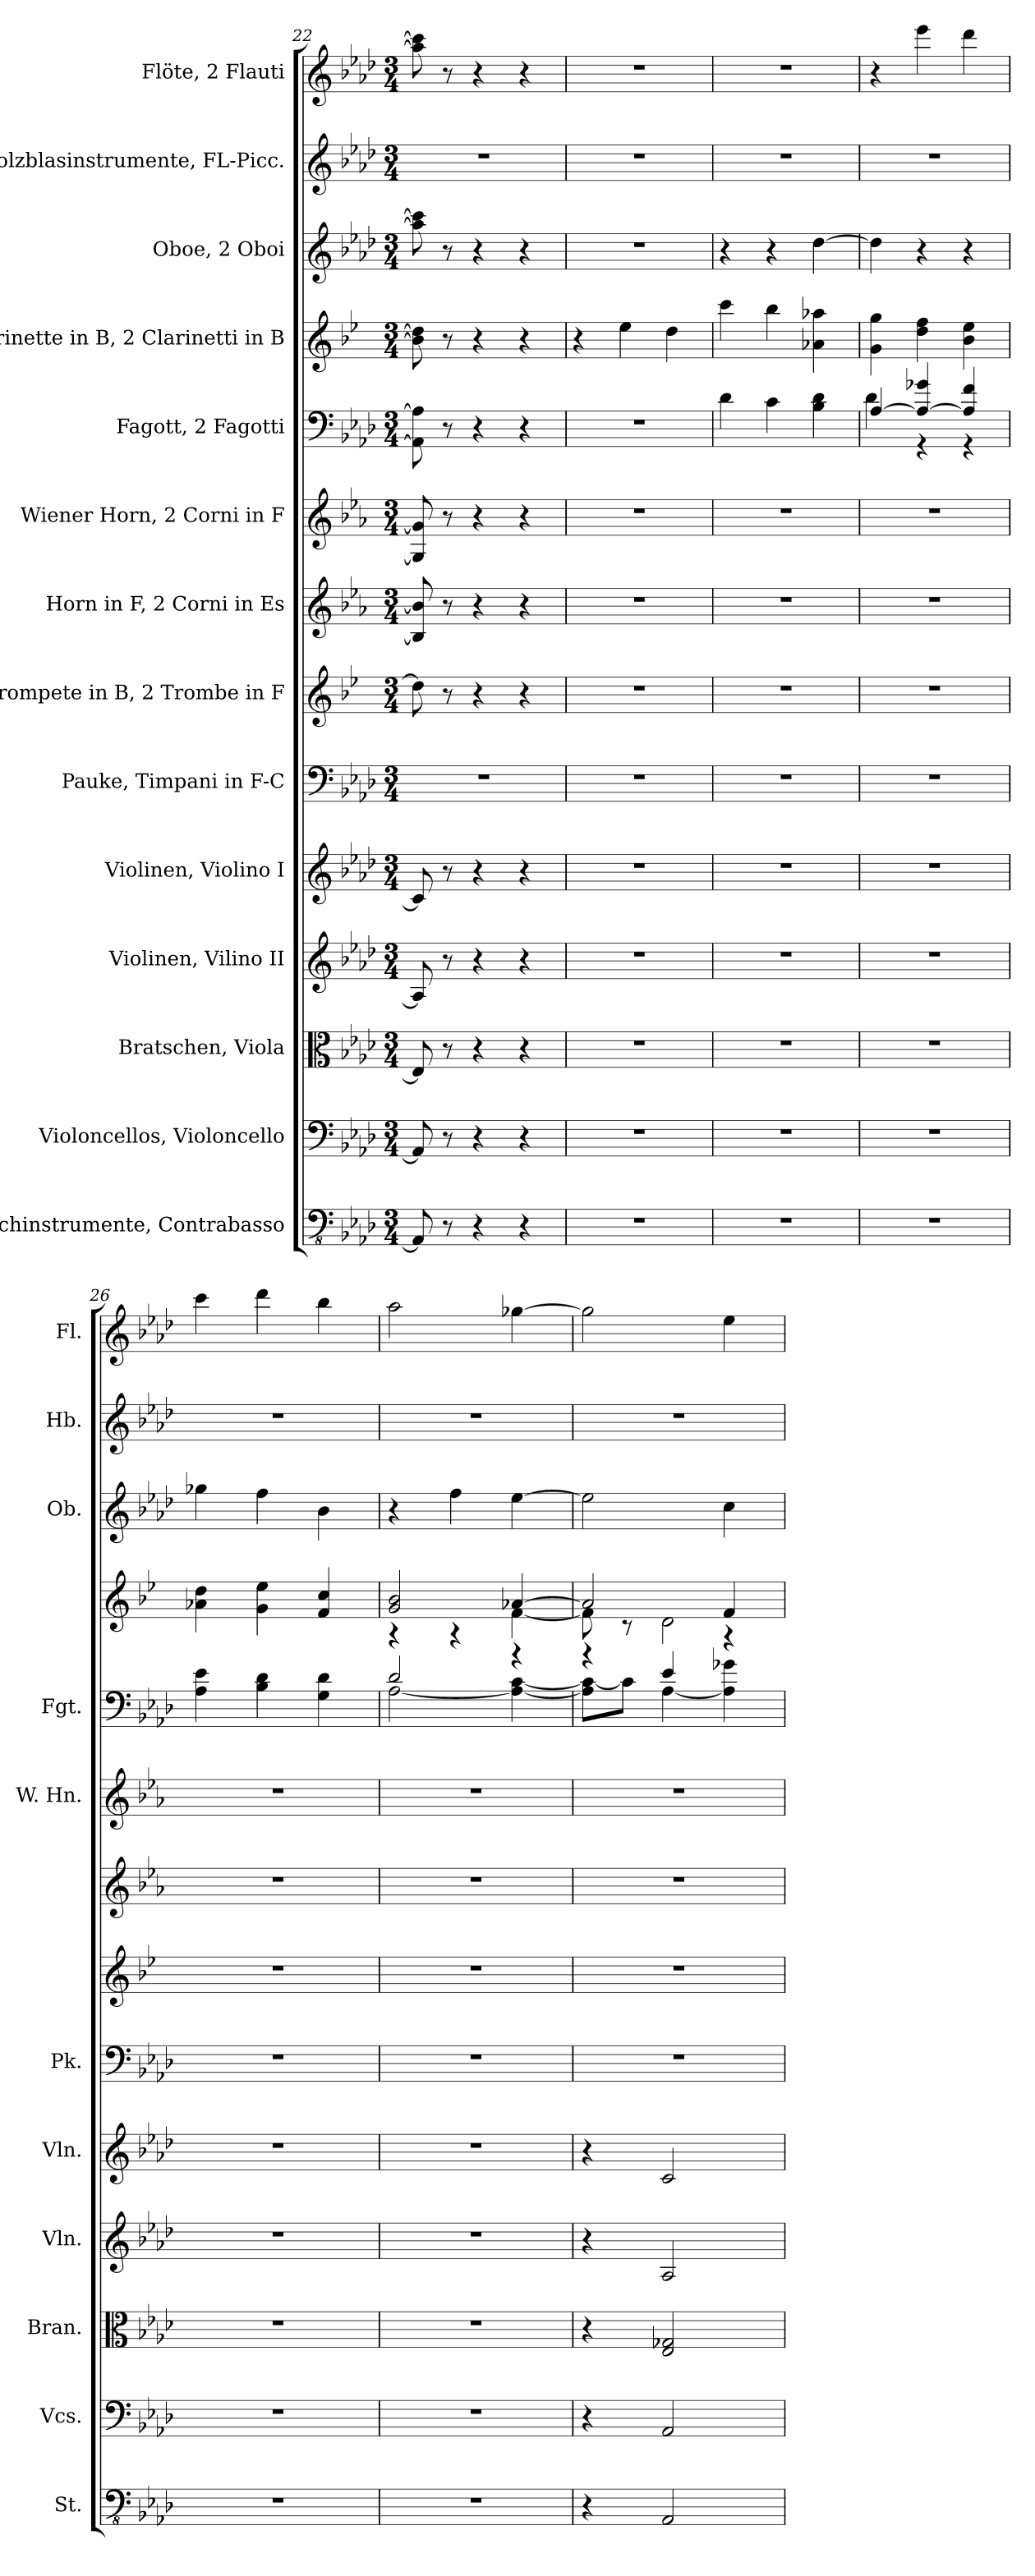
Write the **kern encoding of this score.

**kern	**kern	**kern	**kern	**kern	**kern	**kern	**kern	**kern	**kern	**kern	**kern	**kern	**kern
*part14	*part13	*part12	*part11	*part10	*part9	*part8	*part7	*part6	*part5	*part4	*part3	*part2	*part1
*staff14	*staff13	*staff12	*staff11	*staff10	*staff9	*staff8	*staff7	*staff6	*staff5	*staff4	*staff3	*staff2	*staff1
*I"Streichinstrumente, Contrabasso	*I"Violoncellos, Violoncello	*I"Bratschen, Viola	*I"Violinen, Vilino II	*I"Violinen, Violino I	*I"Pauke, Timpani in F-C	*I"Trompete in B, 2 Trombe in F	*I"Horn in F, 2 Corni in Es	*I"Wiener Horn, 2 Corni in F	*I"Fagott, 2 Fagotti	*I"Klarinette in B, 2 Clarinetti in B	*I"Oboe, 2 Oboi	*I"Holzblasinstrumente, FL-Picc.	*I"Flöte, 2 Flauti
*I'St.	*I'Vcs.	*I'Bran.	*I'Vln.	*I'Vln.	*I'Pk.	*	*	*I'W. Hn.	*I'Fgt.	*	*I'Ob.	*I'Hb.	*I'Fl.
*clefFv4	*clefF4	*clefC3	*clefG2	*clefG2	*clefF4	*clefG2	*clefG2	*clefG2	*clefF4	*clefG2	*clefG2	*clefG2	*clefG2
*	*	*	*	*	*	*ITrd1c2	*ITrd4c7	*ITrd4c7	*	*ITrd1c2	*	*	*
*k[b-e-a-d-]	*k[b-e-a-d-]	*k[b-e-a-d-]	*k[b-e-a-d-]	*k[b-e-a-d-]	*k[b-e-a-d-]	*k[b-e-a-d-]	*k[b-e-a-d-]	*k[b-e-a-d-]	*k[b-e-a-d-]	*k[b-e-a-d-]	*k[b-e-a-d-]	*k[b-e-a-d-]	*k[b-e-a-d-]
*M3/4	*M3/4	*M3/4	*M3/4	*M3/4	*M3/4	*M3/4	*M3/4	*M3/4	*M3/4	*M3/4	*M3/4	*M3/4	*M3/4
=22	=22	=22	=22	=22	=22	=22	=22	=22	=22	=22	=22	=22	=22
8AAA-/]	8AA-/]	8E-/]	8A-/]	8c/]	2.r	8cc\]	8E-/] 8e-/]	8C/] 8c/]	8AA-\] 8A-\]	8a-\] 8cc\]	8aa-\] 8ccc\]	2.r	8aa-\] 8ccc\]
8r	8r	8r	8r	8r	.	8r	8r	8r	8r	8r	8r	.	8r
4r	4r	4r	4r	4r	.	4r	4r	4r	4r	4r	4r	.	4r
4r	4r	4r	4r	4r	.	4r	4r	4r	4r	4r	4r	.	4r
=23	=23	=23	=23	=23	=23	=23	=23	=23	=23	=23	=23	=23	=23
2.r	2.r	2.r	2.r	2.r	2.r	2.r	2.r	2.r	2.r	4r	2.r	2.r	2.r
.	.	.	.	.	.	.	.	.	.	4dd-\	.	.	.
.	.	.	.	.	.	.	.	.	.	4cc\	.	.	.
=24	=24	=24	=24	=24	=24	=24	=24	=24	=24	=24	=24	=24	=24
2.r	2.r	2.r	2.r	2.r	2.r	2.r	2.r	2.r	4d-\	4bb-\	4r	2.r	2.r
.	.	.	.	.	.	.	.	.	4c\	4aa-\	4r	.	.
.	.	.	.	.	.	.	.	.	4B-\ 4d-\	4g-X\ 4gg-X\	[4dd-\	.	.
=25	=25	=25	=25	=25	=25	=25	=25	=25	=25	=25	=25	=25	=25
*	*	*	*	*	*	*	*	*	*^	*	*	*	*
2.r	2.r	2.r	2.r	2.r	2.r	2.r	2.r	2.r	[4A-/	4d-\	4f\ 4ff\	4dd-\]	2.r	4r
.	.	.	.	.	.	.	.	.	4A-/_ 4g-X/	4r	4cc\ 4ee-\	4r	.	4eee-\
.	.	.	.	.	.	.	.	.	4A-/] 4f/	4r	4a-\ 4dd-\	4r	.	4ddd-\
*	*	*	*	*	*	*	*	*	*v	*v	*	*	*	*
!!LO:PB:g=z
=26	=26	=26	=26	=26	=26	=26	=26	=26	=26	=26	=26	=26	=26
2.r	2.r	2.r	2.r	2.r	2.r	2.r	2.r	2.r	4A-\ 4e-\	4g-X\ 4cc\	4gg-X\	2.r	4ccc\
.	.	.	.	.	.	.	.	.	4B-\ 4d-\	4f\ 4dd-\	4ff\	.	4ddd-\
.	.	.	.	.	.	.	.	.	4G\ 4d-\	4e-/ 4b-/	4b-\	.	4bb-\
=27	=27	=27	=27	=27	=27	=27	=27	=27	=27	=27	=27	=27	=27
*	*	*	*	*	*	*	*	*	*^	*^	*	*	*
2.r	2.r	2.r	2.r	2.r	2.r	2.r	2.r	2.r	2d-/	[2A-\	2f/ 2a-/	4r	4r	2.r	2aa-\
.	.	.	.	.	.	.	.	.	.	.	.	4r	4ff\	.	.
.	.	.	.	.	.	.	.	.	4r	4A-\_ [4c\	[4g-X/	[4e-\	[4ee-\	.	[4gg-X\
=28	=28	=28	=28	=28	=28	=28	=28	=28	=28	=28	=28	=28	=28	=28	=28
4r	4r	4r	4r	4r	2.r	2.r	2.r	2.r	4r	8A-\] 8c\_L	2g-/]	8e-\]	2ee-\]	2.r	2gg-\]
.	.	.	.	.	.	.	.	.	.	8c\J]	.	8r	.	.	.
2AAA-/	2AA-/	2E-/ 2G-X/	2A-/	2c/	.	.	.	.	4e-/	[4A-\	.	2c\	.	.	.
.	.	.	.	.	.	.	.	.	4r	4A-\] 4g-X\	4e-/	.	4cc\	.	4ee-\
*	*	*	*	*	*	*	*	*	*v	*v	*	*	*	*	*
*	*	*	*	*	*	*	*	*	*	*v	*v	*	*	*
=	=	=	=	=	=	=	=	=	=	=	=	=	=
*-	*-	*-	*-	*-	*-	*-	*-	*-	*-	*-	*-	*-	*-
